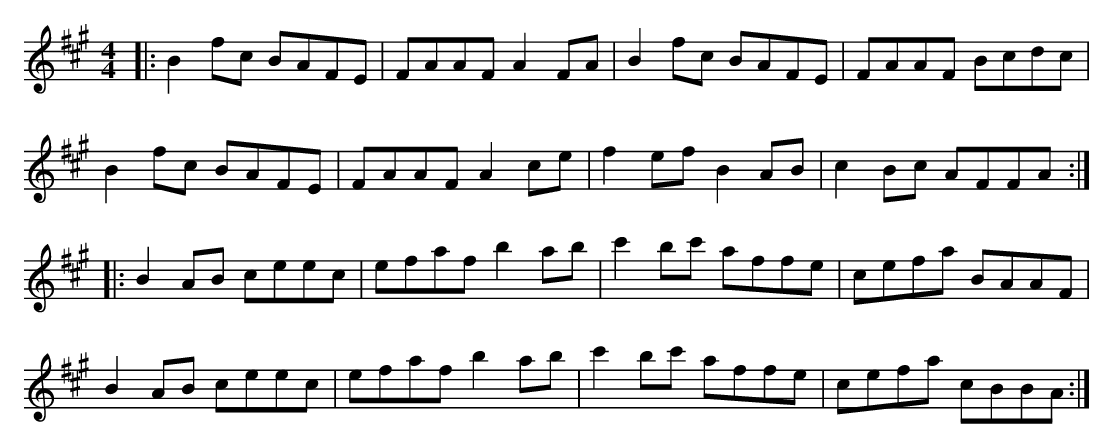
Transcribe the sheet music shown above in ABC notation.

X:1
M:4/4
K:Bdor
|:B2fc BAFE|FAAF A2FA|B2fc BAFE|FAAF Bcdc|
B2fc BAFE|FAAF A2ce|f2ef B2AB|c2Bc AFFA:|
|:B2AB ceec|efaf b2ab|c'2bc' affe|cefa BAAF|
B2AB ceec|efaf b2ab|c'2bc' affe|cefa cBBA:|
